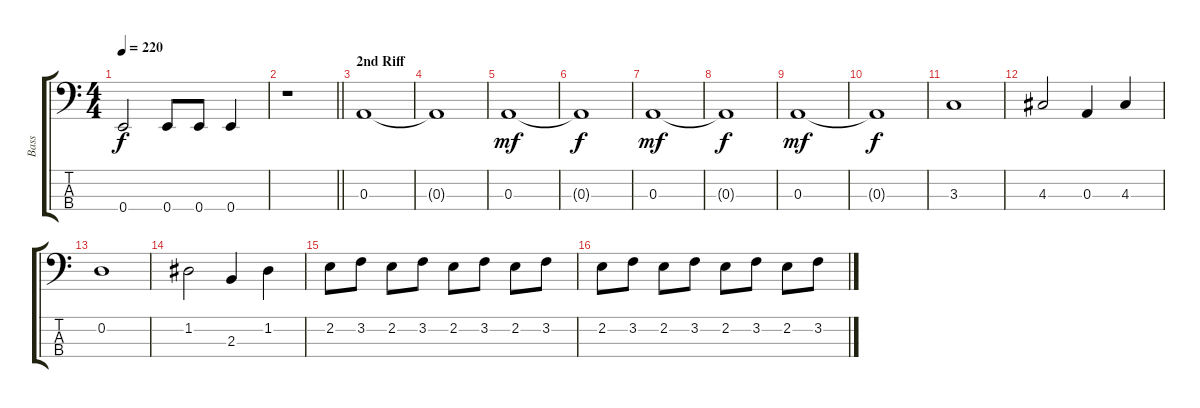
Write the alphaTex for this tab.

\track ("Bass" "Bass") {instrument electricbasspick}
\staff {score tabs}
\tuning (G2 D2 A1 E1) {hide}
\ts (4 4)
\tempo 220
\clef f4
\ks c
0.4{t}.2{dy f} 0.4.8 0.4.8 0.4.4 |
\barLineRight lightlight
r.1 |
\section ("" "2nd Riff")
0.3.1 |
0.3{t}.1 |
0.3.1{dy mf} |
0.3{t}.1{dy f} |
0.3.1{dy mf} |
0.3{t}.1{dy f} |
0.3.1{dy mf} |
0.3{t}.1{dy f} |
3.3.1 |
4.3.2 0.3.4 4.3.4 |
0.2.1 |
1.2.2 2.3.4 1.2.4 |
2.2.8 3.2.8 2.2.8 3.2.8 2.2.8 3.2.8 2.2.8 3.2.8 |
2.2.8 3.2.8 2.2.8 3.2.8 2.2.8 3.2.8 2.2.8 3.2.8
